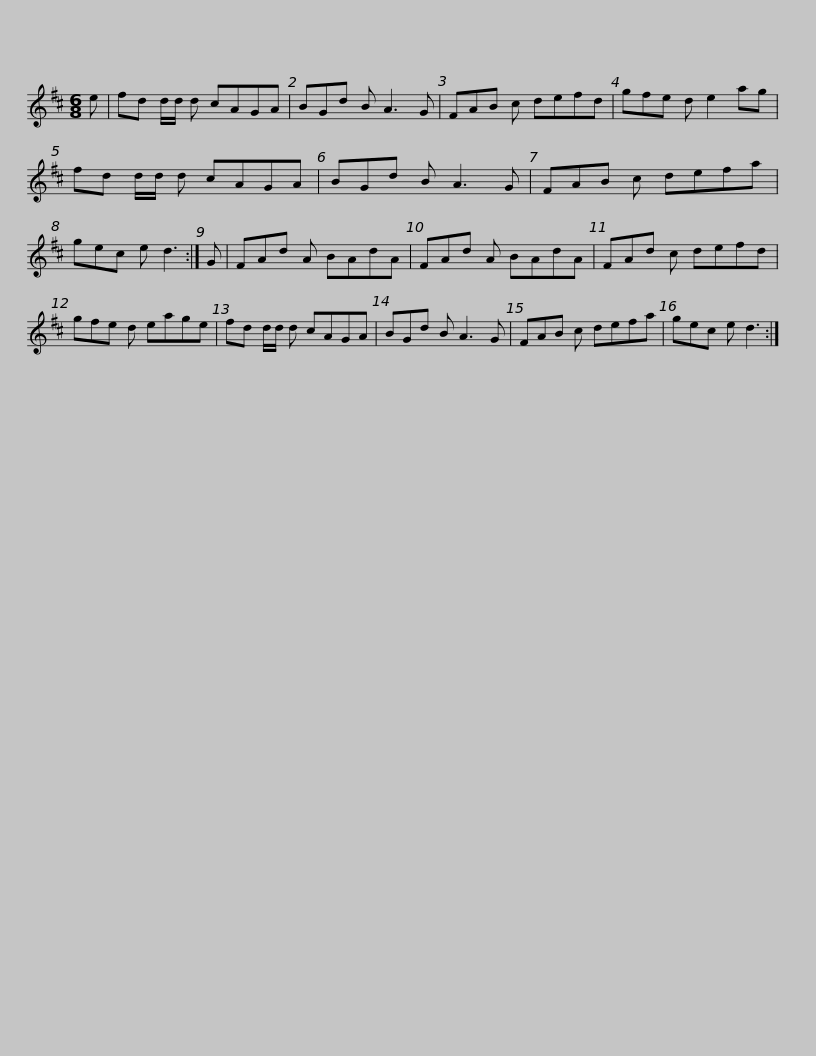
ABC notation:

X:1
L:1/8
M:6/8
I:linebreak $
K:D
V:1 treble
V:1
 e | fd d/d/ d cAGA | BGd B A3 G | FAB c defd | gfe d e2 ag | %5
 fd d/d/ d cAGA |$ BGd B A3 G | FAB c defa | gec e d3 :| G | %10
 FAd A BAdA | FAd A BAdA |$ FAd c defd | gfe d eage | fd d/d/ d cAGA | %15
 BGd B A3 G | FAB c defa |$ gec e d3 :| %18
